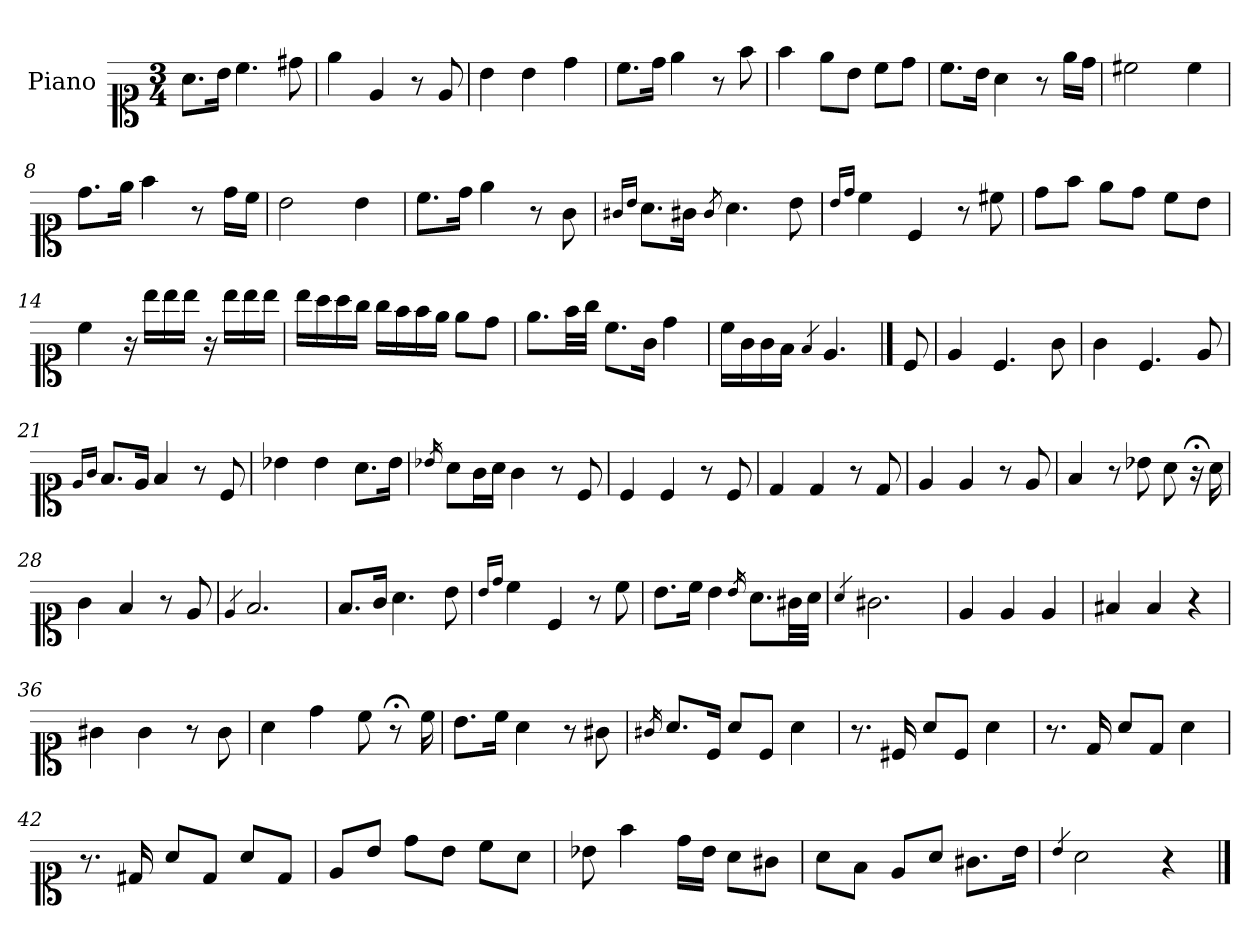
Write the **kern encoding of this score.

**kern
*part1
*staff1
*I"Piano
*I'Pno.
*clefC1
*k[]
*M3/4
=1
8.a\L
16b\Jk
4.cc\
8dd#X\
=2
4ee\
4e/
8r
8e/
=3
4b\
4b\
4dd\
=4
8.cc\L
16dd\Jk
4ee\
8r
8ff\
=5
4ff\
8ee\L
8b\J
8cc\L
8dd\J
!!LO:LB:g=z
=6
8.cc\L
16b\Jk
4a\
8r
16ee\LL
16dd\JJ
=7
2cc#X\
4cc#\
=8
8.dd\L
16ee\Jk
4ff\
8r
16dd\LL
16cc\JJ
=9
2b\
4b\
=10
8.cc\L
16dd\Jk
4ee\
8r
8g\
=11
16qg#X/LL
16qb/JJ
8.a\L
16g#\Jk
8qg#/
4.a\
8b\
!!LO:LB:g=z
=12
16qb/LL
16qdd/JJ
4cc\
4c/
8r
8cc#X\
=13
8dd\L
8ff\J
8ee\L
8dd\J
8cc\L
8b\J
=14
4cc\
16r
16bb\LL
16bb\
16bb\JJ
16r
16bb\LL
16bb\
16bb\JJ
!!LO:LB:g=z
=15
16bb\LL
16aa\
16aa\
16gg\JJ
16gg\LL
16ff\
16ff\
16ee\JJ
8ee\L
8dd\J
=16
8.ee\L
32ff\LL
32gg\JJJ
8.cc\L
16g\Jk
4dd\
=17
16cc\LL
16g\
16g\
16f\JJ
4qf/
4.e/
==18
8c/
=19
4e/
4.c/
8g\
!!LO:LB:g=z
=20
4g\
4.c/
8e/
=21
16qe/LL
16qg/JJ
8.f/L
16e/Jk
4f/
8r
8c/
=22
4b-X\
4b-\
8.a\L
16b-\Jk
=23
16qb-X/
8a\L
16g\L
16a\JJ
4g\
8r
8c/
=24
4c/
4c/
8r
8c/
!!LO:LB:g=z
=25
4d/
4d/
8r
8d/
=26
4e/
4e/
8r
8e/
=27
4f/
8r
8b-X\
8a\
16r;<
16a\
=28
4g\
4f/
8r
8e/
=29
4qe/
2.f/
=30
8.f/L
16g/Jk
4.a\
8b\
!!LO:LB:g=z
=31
16qb/LL
16qdd/JJ
4cc\
4c/
8r
8cc\
=32
8.b\L
16cc\Jk
4b\
16qb/
8.a\L
32g#X\LL
32a\JJJ
=33
4qa/
2.g#X\
=34
4e/
4e/
4e/
=35
4f#X/
4f#/
4r
=36
4g#X\
4g#\
8r
8g#\
!!LO:LB:g=z
=37
4a\
4dd\
8cc\
8r;<
16cc\
=38
8.b\L
16cc\Jk
4a\
8r
8g#X\
=39
16qg#X/
8.a/L
16c/Jk
8a/L
8c/J
4a\
=40
8.r
16c#X/
8a/L
8c#/J
4a\
=41
8.r
16d/
8a/L
8d/J
4a\
!!LO:LB:g=z
=42
8.r
16d#X/
8a/L
8d#/J
8a/L
8d#/J
=43
8e/L
8b/J
8dd\L
8b\J
8cc\L
8a\J
=44
8b-X\
4ff\
16dd\LL
16b-\JJ
8a\L
8g#X\J
=45
8a\L
8f\J
8e/L
8a/J
8.g#X\L
16b\Jk
=46
4qb/
2a\
4r
==
*-
